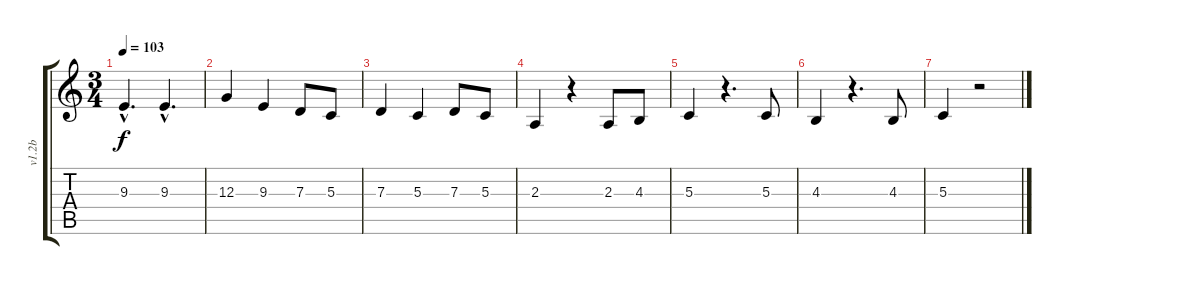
\track ("v1.2b" "v1.2b") {instrument lead6voice}
\staff {score tabs}
\tuning (E4 B3 G3 D3 A2 E2) {hide}
\ts (3 4)
\tempo 103
\clef g2
\ks c
9.3{hac}.4{d dy f} 9.3{hac}.4{d} |
12.3.4 9.3.4 7.3.8 5.3.8 |
7.3.4 5.3.4 7.3.8 5.3.8 |
2.3.4 r.4 2.3.8 4.3.8 |
5.3.4 r.4{d} 5.3.8 |
4.3.4 r.4{d} 4.3.8 |
5.3.4 r.2
